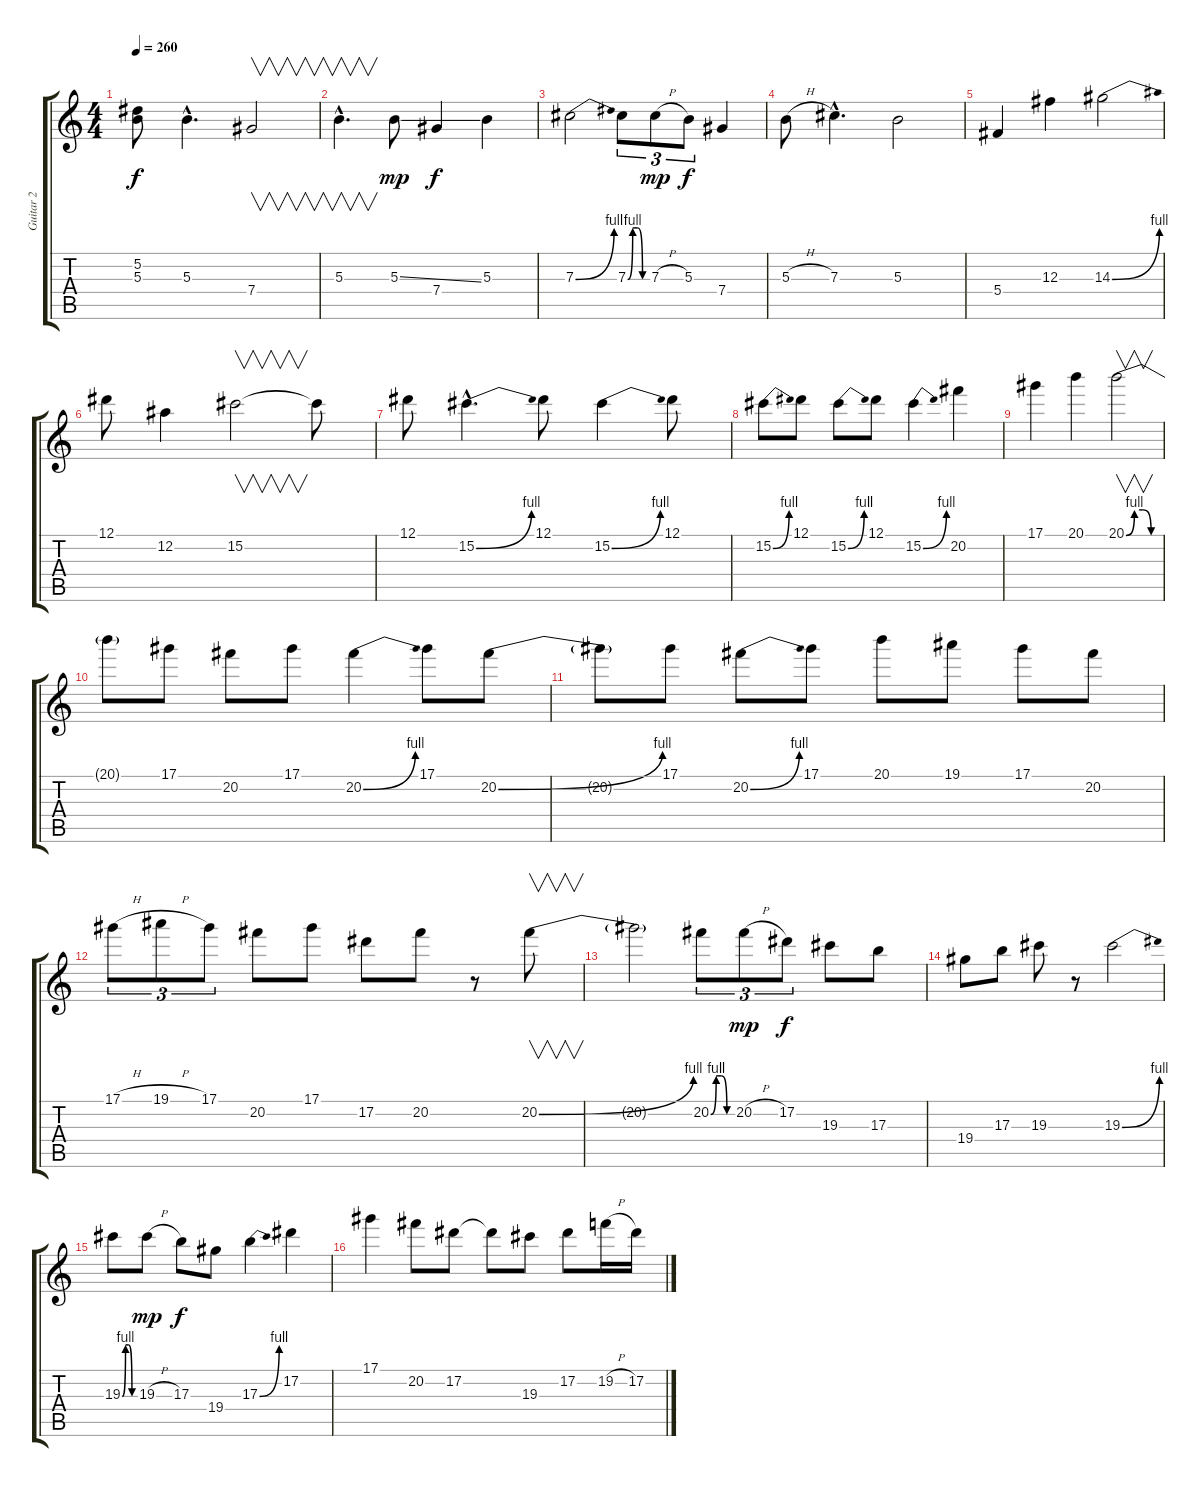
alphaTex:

\track ("Guitar 2" "Guitar 2") {instrument distortionguitar}
\staff {score tabs}
\tuning (Eb4 Bb3 Gb3 Db3 Ab2 Eb2) {hide}
\ts (4 4)
\tempo 260
\clef g2
\ks c
(5.2 5.3).8{dy f} 5.3{hac}.4{d} 7.4.2{v} |
5.3{hac}.4{v d} 5.3{ss}.8{dy mp} 7.4.4{dy f} 5.3.4 |
7.3{be (bend 0 0 60 4)}.2 7.3{be (custom 0 0 15 4 30 4 45 0 60 0)}.8{tu (3 2)} 7.3{h}.8{tu (3 2) dy mp} 5.3.8{tu (3 2) dy f} 7.4.4 |
5.3{h}.8 7.3{hac}.4{d} 5.3.2 |
5.4.4 12.3.4 14.3{be (bend 0 0 60 4)}.2 |
12.1.8 12.2.4 15.2.2{v} 15.2{t}.8 |
12.1.8 15.2{be (bend 0 0 60 4) hac}.4{d} 12.1.8 15.2{be (bend 0 0 60 4)}.4 12.1.8 |
15.2{be (bend 0 0 60 4)}.8 12.1.8 15.2{be (bend 0 0 60 4)}.8 12.1.8 15.2{be (bend 0 0 60 4)}.4 20.2.4 |
17.1.4 20.1.4 20.1{be (custom 0 0 15 4 30 4 45 0 60 0)}.2{v} |
20.1{t}.8 17.1.8 20.2.8 17.1.8 20.2{be (bend 0 0 60 4)}.4 17.1.8 20.2{be (bend 0 0 60 4)}.8 |
20.2{t}.8 17.1.8 20.2{be (bend 0 0 60 4)}.8 17.1.8 20.1.8 19.1.8 17.1.8 20.2.8 |
17.1{h}.8{tu (3 2)} 19.1{h}.8{tu (3 2)} 17.1.8{tu (3 2)} 20.2.8 17.1.8 17.2.8 20.2.8 r.8 20.2{be (bend 0 0 60 4)}.8{v} |
20.2{t}.2 20.2{be (custom 0 0 15 4 30 4 45 0 60 0)}.8{tu (3 2)} 20.2{h}.8{tu (3 2) dy mp} 17.2.8{tu (3 2) dy f} 19.3.8 17.3.8 |
19.4.8 17.3.8 19.3.8 r.8 19.3{be (bend 0 0 60 4)}.2 |
19.3{be (custom 0 0 15 4 30 4 45 0 60 0)}.8 19.3{h}.8{dy mp} 17.3.8{dy f} 19.4.8 17.3{be (bend 0 0 60 4)}.4 17.2.4 |
17.1.4 20.2.8 17.2.8 17.2{t}.8 19.3.8 17.2.8 19.2{h}.16 17.2.16
